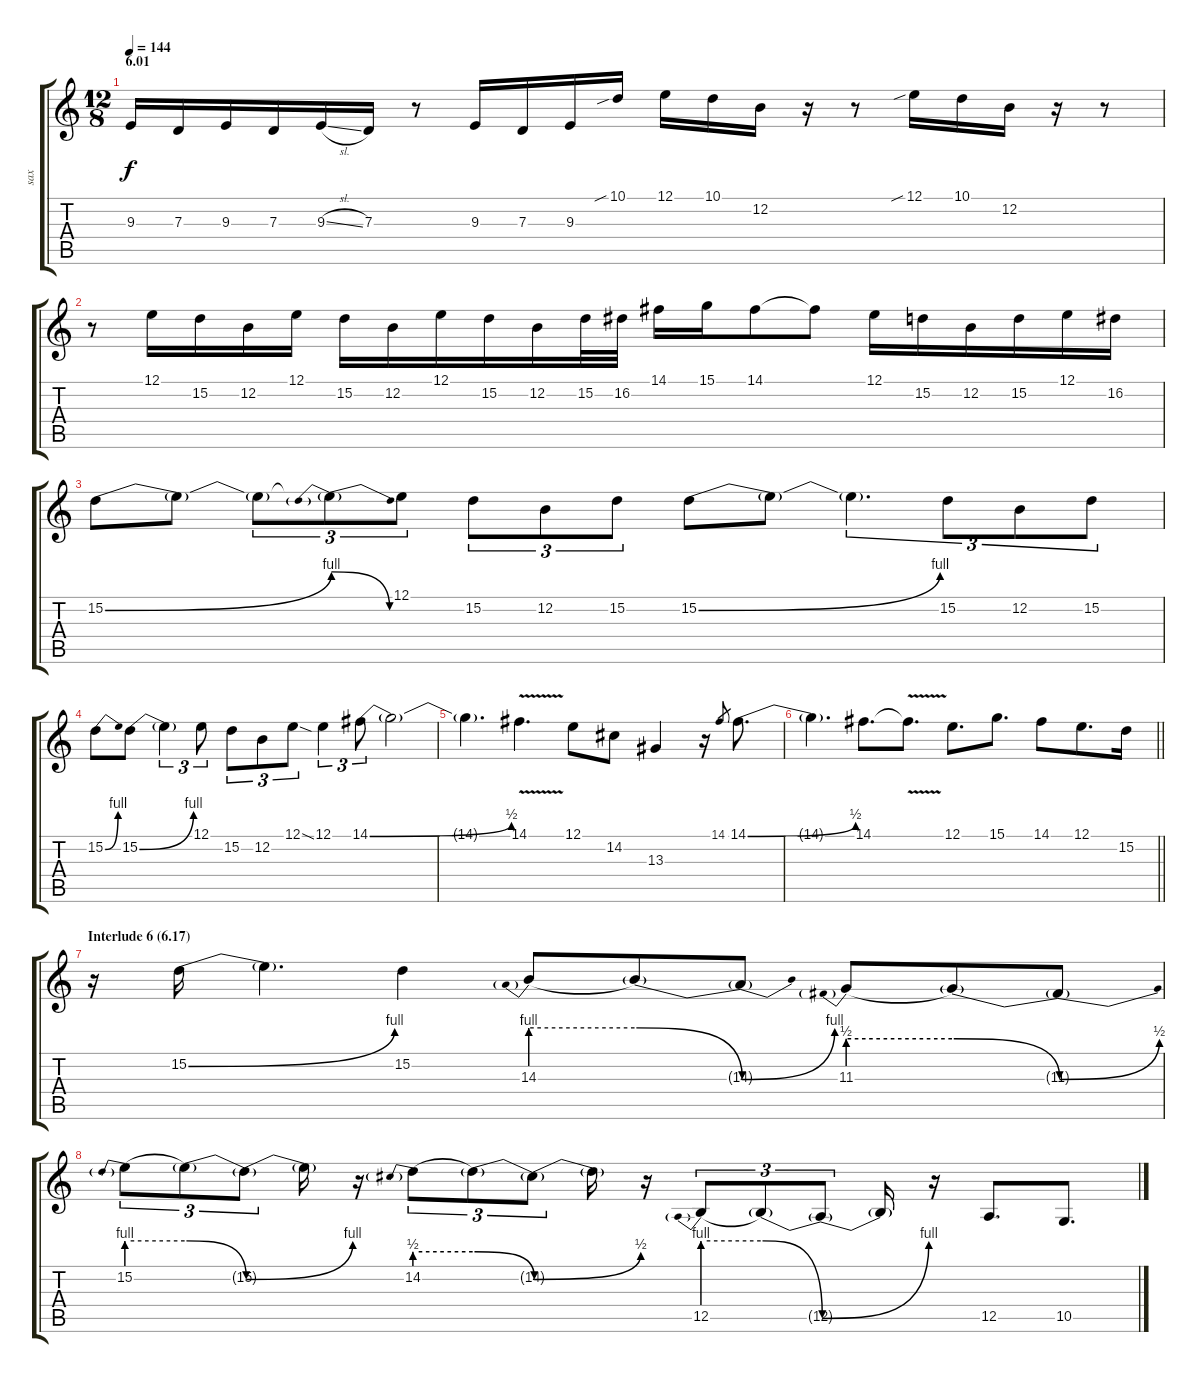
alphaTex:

\track ("sax" "sax") {instrument altosax}
\staff {score tabs}
\tuning (E4 B3 G3 D3 A2 E2) {hide}
\ts (12 8)
\section ("" "6.01")
\tempo 144
\clef g2
\ks c
9.3.16{dy f} 7.3.16 9.3.16 7.3.16 9.3{sl}.16 7.3.16 r.8 9.3.16 7.3.16 9.3.16 10.1{sib}.16 12.1.16 10.1.16 12.2.16 r.16 r.8 12.1{sib}.16 10.1.16 12.2.16 r.16 r.8 |
r.8 12.1.16 15.2.16 12.2.16 12.1.16 15.2.16 12.2.16 12.1.16 15.2.16 12.2.16 15.2.32 16.2.32 14.1.16 15.1.16 14.1.8 14.1{t}.8 12.1.16 15.2.16 12.2.16 15.2.16 12.1.16 16.2.16 |
15.2{be (bend 0 0 60 4)}.8 15.2{t}.8 15.2{t}.8{tu (3 2)} 15.2{be (prebendrelease 0 4 60 0) t}.8{tu (3 2)} 12.1.8{tu (3 2)} 15.2.8{tu (3 2)} 12.2.8{tu (3 2)} 15.2.8{tu (3 2)} 15.2{be (bend 0 0 60 4)}.8 15.2{t}.8 15.2{t}.4{d tu (3 2)} 15.2.8{tu (3 2)} 12.2.8{tu (3 2)} 15.2.8{tu (3 2)} |
15.2{be (bend 0 0 60 4)}.8 15.2{be (bend 0 0 60 4)}.8 15.2{t}.4{tu (3 2)} 12.1.8{tu (3 2)} 15.2.8{tu (3 2)} 12.2.8{tu (3 2)} 12.1{sod}.8{tu (3 2)} 12.1.4{tu (3 2)} 14.1{be (bend 0 0 60 2)}.8{tu (3 2)} 14.1{t}.2 |
14.1{t}.4{d} 14.1{v}.4{d} 12.1.8 14.2.8 13.3.4 r.16 14.1.8{gr} 14.1{be (bend 0 0 60 2)}.8{d} |
\barLineRight lightlight
14.1{t}.4{d} 14.1.8{d} 14.1{v t}.8{d} 12.1.8{d} 15.1.8{d} 14.1.8 12.1.8{d} 15.2.16 |
\section ("" "Interlude 6 (6.17)")
r.16 15.2{be (bend 0 0 60 4)}.16 15.2{t}.4{d} 15.2.4 14.3{be (prebend 0 4 60 4)}.8 14.3{be (release 0 4 60 0) t}.8 14.3{be (bend 0 0 60 4) t}.8 11.3{be (prebend 0 2 60 2)}.8 11.3{be (release 0 2 60 0) t}.8 11.3{be (bend 0 0 60 2) t}.8 |
15.2{be (prebend 0 4 60 4)}.8{tu (3 2)} 15.2{be (release 0 4 60 0) t}.8{tu (3 2)} 15.2{be (bend 0 0 60 4) t}.8{tu (3 2)} 15.2{t}.16 r.16 14.2{be (prebend 0 2 60 2)}.8{tu (3 2)} 14.2{be (release 0 2 60 0) t}.8{tu (3 2)} 14.2{be (bend 0 0 60 2) t}.8{tu (3 2)} 14.2{t}.16 r.16 12.5{be (prebend 0 4 60 4)}.8{tu (3 2)} 12.5{be (release 0 4 60 0) t}.8{tu (3 2)} 12.5{be (bend 0 0 60 4) t}.8{tu (3 2)} 12.5{t}.16 r.16 12.5.8{d} 10.5.8{d}
